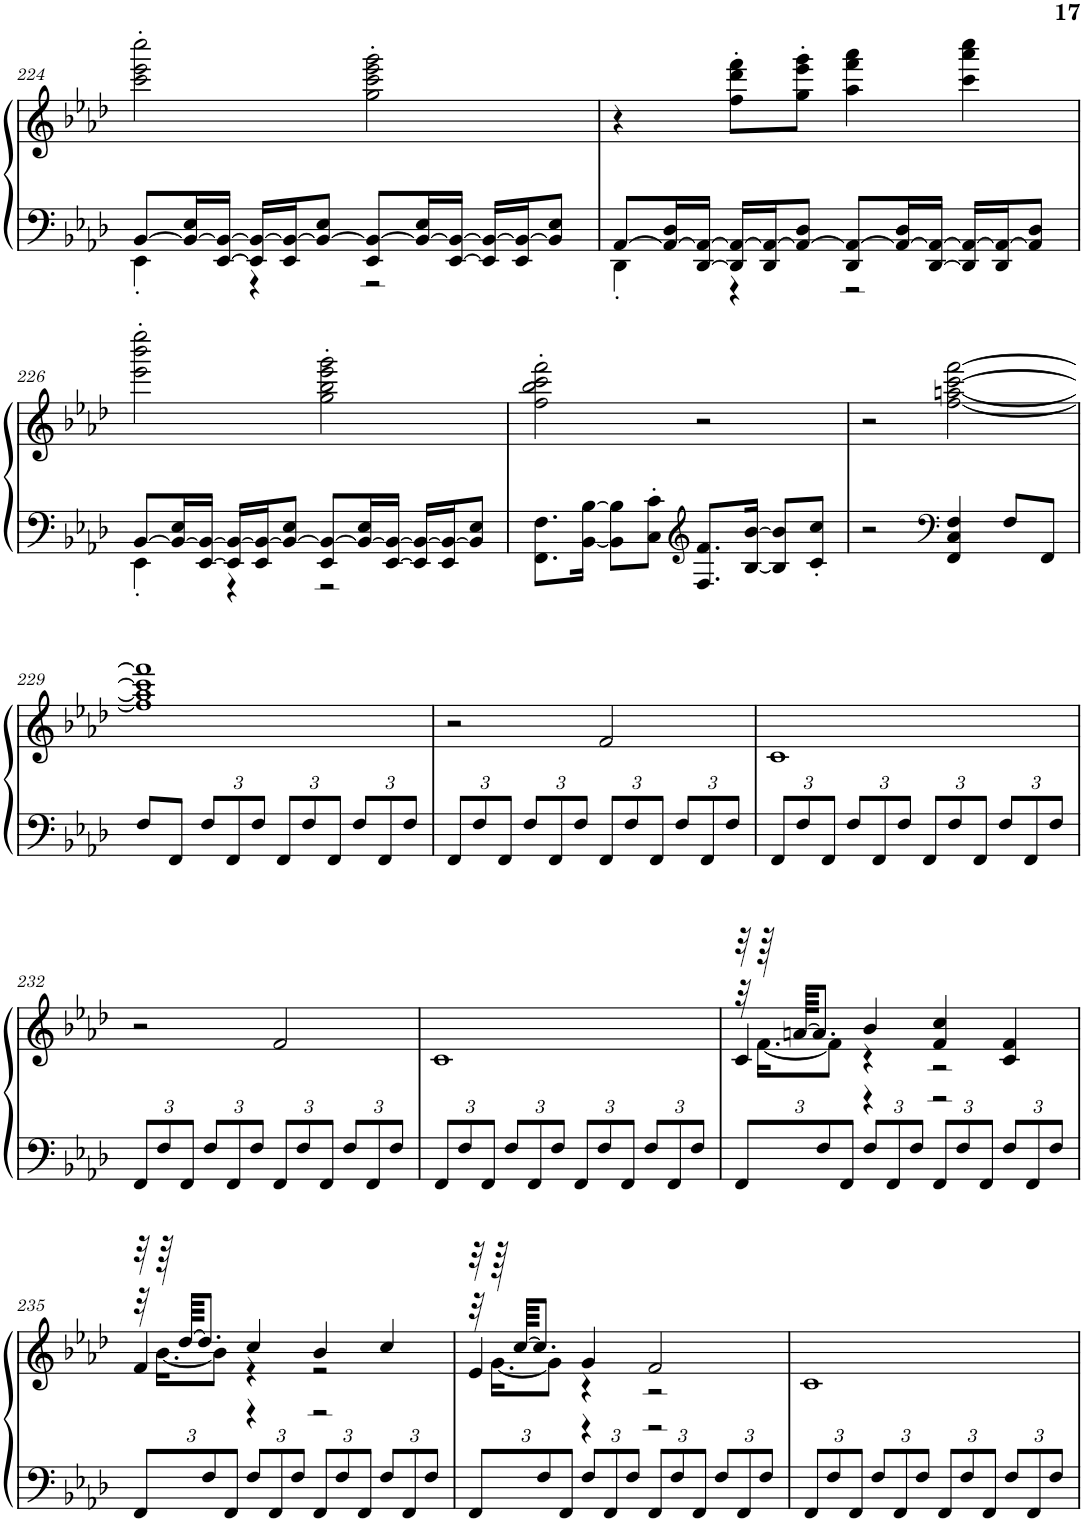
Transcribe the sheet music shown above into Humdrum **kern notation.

**kern	**kern
*part1	*part1
*staff2	*staff1
*I"Piano	*
*I'Pno.	*
!!LO:PB:g=z
*clefF4	*clefF4
*k[b-e-a-d-]	*k[b-e-a-d-]
*M4/4	*M4/4
=224	=224
*^	*
[8BB-/L	4EE-'\	2ccc\' 2eee-\' 2cccc\'
16BB-/_ 16E-/L	.	.
[16EE-/ 16BB-/_JJ	.	.
16EE-/] 16BB-/_LL	4r	.
16EE-/ 16BB-/_J	.	.
8BB-/_ 8E-/J	.	.
8EE-/ 8BB-/_L	2r	2gg\' 2ccc\' 2eee-\' 2ggg\'
16BB-/_ 16E-/L	.	.
[16EE-/ 16BB-/_JJ	.	.
16EE-/] 16BB-/_LL	.	.
16EE-/ 16BB-/_J	.	.
8BB-/] 8E-/J	.	.
=225	=225	=225
[8AA-/L	4DD-'\	4r
16AA-/_ 16D-/L	.	.
[16DD-/ 16AA-/_JJ	.	.
16DD-/] 16AA-/_LL	4r	8ff\' 8ddd-\' 8fff\'L
16DD-/ 16AA-/_J	.	.
8AA-/_ 8D-/J	.	8gg\' 8eee-\' 8ggg\'J
8DD-/ 8AA-/_L	2r	4aa-\ 4fff\ 4aaa-\
16AA-/_ 16D-/L	.	.
[16DD-/ 16AA-/_JJ	.	.
16DD-/] 16AA-/_LL	.	4ccc\ 4aaa-\ 4cccc\
16DD-/ 16AA-/_J	.	.
8AA-/] 8D-/J	.	.
!!LO:LB:g=z
=226	=226	=226
[8BB-/L	4EE-'\	2eee-\' 2bbb-\' 2eeee-\'
16BB-/_ 16E-/L	.	.
[16EE-/ 16BB-/_JJ	.	.
16EE-/] 16BB-/_LL	4r	.
16EE-/ 16BB-/_J	.	.
8BB-/_ 8E-/J	.	.
8EE-/ 8BB-/_L	2r	2gg\' 2bb-\' 2eee-\' 2ggg\'
16BB-/_ 16E-/L	.	.
[16EE-/ 16BB-/_JJ	.	.
16EE-/] 16BB-/_LL	.	.
16EE-/ 16BB-/_J	.	.
8BB-/] 8E-/J	.	.
*v	*v	*
=227	=227
8.FF\ 8.F\L	2ff\' 2bb-\' 2ccc\' 2fff\'
[16BB-\ [16B-\Jk	.
8BB-\] 8B-\]L	.
8C\' 8c\'J	.
*clefG2	*
8.F/ 8.f/L	2r
[16B-/ [16b-/Jk	.
8B-/] 8b-/]L	.
8c/' 8cc/'J	.
=228	=228
2r	2r
*clefF4	*
4FF/ 4C/ 4F/	[2ff\ [2aan\ [2ccc\ [2fff\
8F/L	.
8FF/J	.
!!LO:LB:g=z
=229	=229
8F/L	1ff] 1aa] 1ccc] 1fff]
8FF/J	.
*Xbrackettup	*
12F/L	.
12FF/	.
12F/J	.
12FF/L	.
12F/	.
12FF/J	.
12F/L	.
12FF/	.
12F/J	.
=230	=230
12FF/L	2r
12F/	.
12FF/J	.
12F/L	.
12FF/	.
12F/J	.
12FF/L	2f/
12F/	.
12FF/J	.
12F/L	.
12FF/	.
12F/J	.
=231	=231
12FF/L	1c
12F/	.
12FF/J	.
12F/L	.
12FF/	.
12F/J	.
12FF/L	.
12F/	.
12FF/J	.
12F/L	.
12FF/	.
12F/J	.
!!LO:LB:g=z
=232	=232
12FF/L	2r
12F/	.
12FF/J	.
12F/L	.
12FF/	.
12F/J	.
12FF/L	2f/
12F/	.
12FF/J	.
12F/L	.
12FF/	.
12F/J	.
=233	=233
12FF/L	1c
12F/	.
12FF/J	.
12F/L	.
12FF/	.
12F/J	.
12FF/L	.
12F/	.
12FF/J	.
12F/L	.
12FF/	.
12F/J	.
=234	=234
*	*^
*	*	*^
12FF/L	32r	32r	4c/
.	64r	[16.f\KL	.
.	[64an/KKKL	.	.
.	8.a/J]	.	.
12F/	.	.	.
.	.	8f\J]	.
12FF/J	.	.	.
12F/L	4b-/	4r	4r
12FF/	.	.	.
12F/J	.	.	.
12FF/L	4f/ 4cc/	2r	2r
12F/	.	.	.
12FF/J	.	.	.
12F/L	4c/ 4f/	.	.
12FF/	.	.	.
12F/J	.	.	.
!!LO:LB:g=z	!!	!!
=235	=235	=235	=235
12FF/L	32r	32r	4f/
.	64r	[16.b-\KL	.
.	[64dd-/KKKL	.	.
.	8.dd-/J]	.	.
12F/	.	.	.
.	.	8b-\J]	.
12FF/J	.	.	.
12F/L	4cc/	4r	4r
12FF/	.	.	.
12F/J	.	.	.
12FF/L	4b-/	2r	2r
12F/	.	.	.
12FF/J	.	.	.
12F/L	4cc/	.	.
12FF/	.	.	.
12F/J	.	.	.
=236	=236	=236	=236
12FF/L	32r	32r	4e-/
.	64r	[16.g\KL	.
.	[64cc/KKKL	.	.
.	8.cc/J]	.	.
12F/	.	.	.
.	.	8g\J]	.
12FF/J	.	.	.
12F/L	4g/	4r	4r
12FF/	.	.	.
12F/J	.	.	.
12FF/L	2f/	2r	2r
12F/	.	.	.
12FF/J	.	.	.
12F/L	.	.	.
12FF/	.	.	.
12F/J	.	.	.
*	*v	*v	*v
=237	=237
12FF/L	1c
12F/	.
12FF/J	.
12F/L	.
12FF/	.
12F/J	.
12FF/L	.
12F/	.
12FF/J	.
12F/L	.
12FF/	.
12F/J	.
=	=
*-	*-
